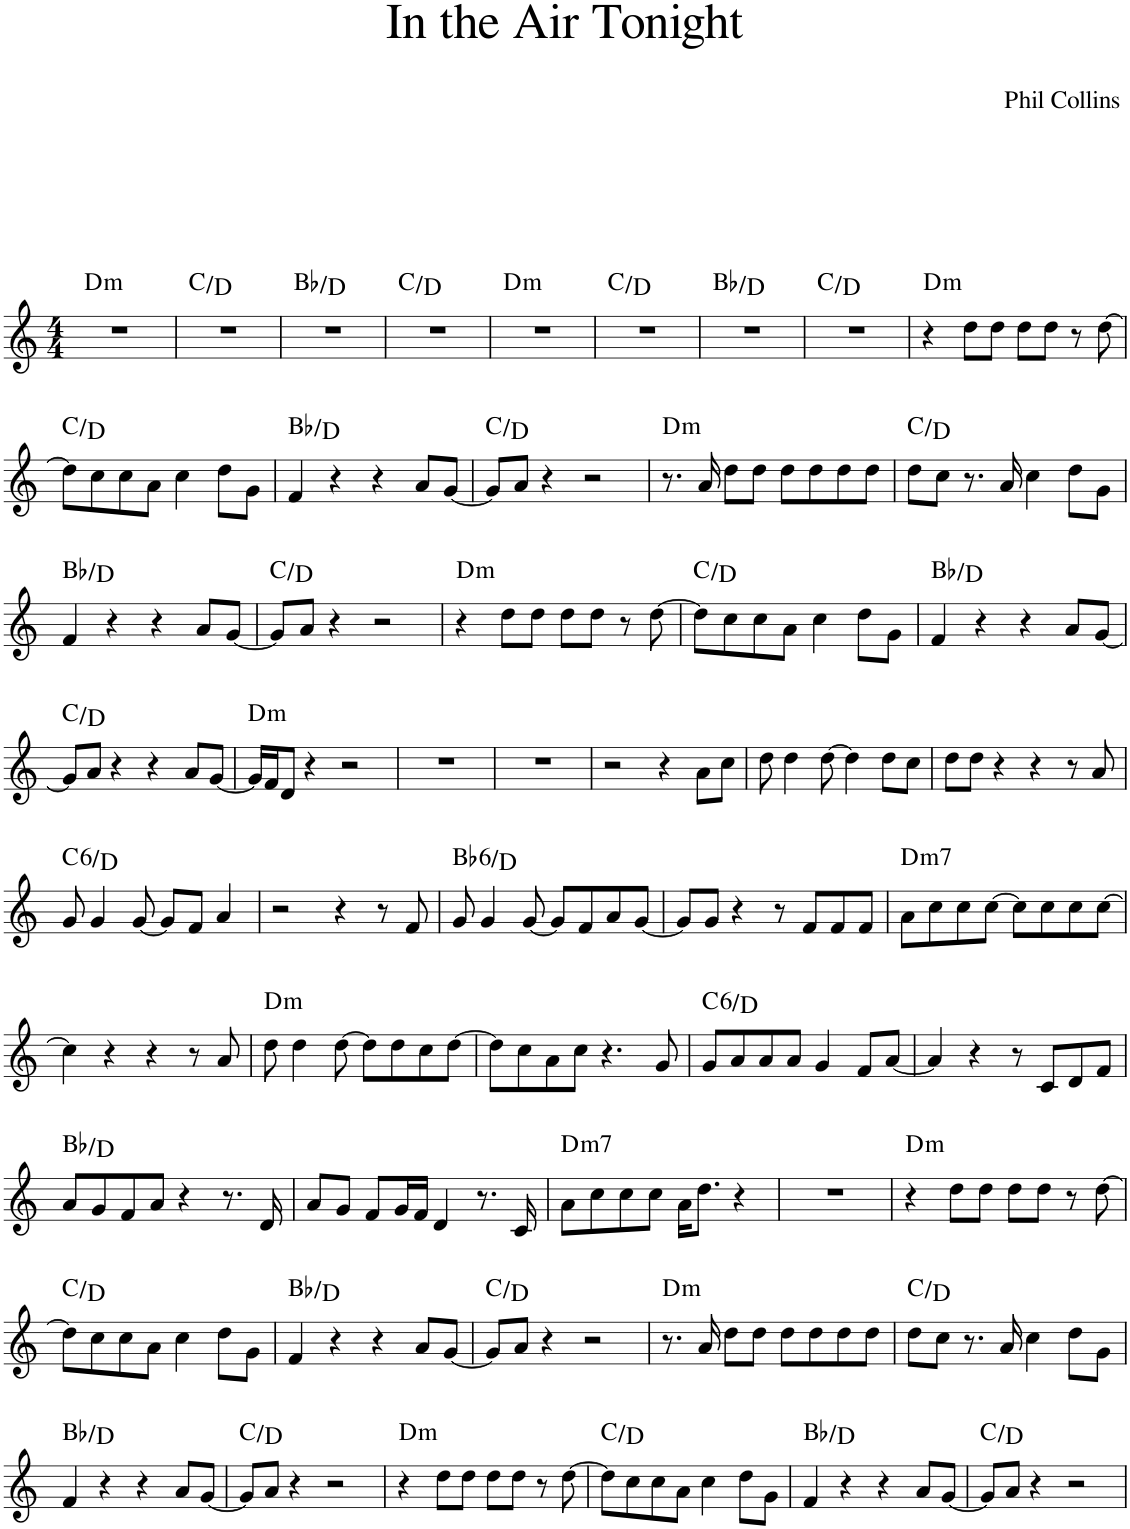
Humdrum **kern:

**kern	**harte
*part1	*part1
*staff1	*
*I"Piano	*
*I'Pno.	*
*clefG2	*
*k[]	*
*M4/4	*
=1	=1
!	!LO:H:kt=m
1r	D:min
=2	=2
1r	C:maj/2
=3	=3
1r	Bb:maj/3
=4	=4
1r	C:maj/2
=5	=5
!	!LO:H:kt=m
1r	D:min
=6	=6
1r	C:maj/2
=7	=7
1r	Bb:maj/3
=8	=8
1r	C:maj/2
=9	=9
!	!LO:H:kt=m
4r	D:min
8dd\L	.
8dd\J	.
8dd\L	.
8dd\J	.
8r	.
[8dd\	.
!!LO:LB:g=z
=10	=10
8dd\L]	C:maj/2
8cc\	.
8cc\	.
8a\J	.
4cc\	.
8dd\L	.
8g\J	.
=11	=11
4f/	Bb:maj/3
4r	.
4r	.
8a/L	.
[8g/J	.
=12	=12
8g/L]	C:maj/2
8a/J	.
4r	.
2r	.
=13	=13
!	!LO:H:kt=m
8.r	D:min
16a/	.
8dd\L	.
8dd\J	.
8dd\L	.
8dd\	.
8dd\	.
8dd\J	.
=14	=14
8dd\L	C:maj/2
8cc\J	.
8.r	.
16a/	.
4cc\	.
8dd\L	.
8g\J	.
!!LO:LB:g=z
=15	=15
4f/	Bb:maj/3
4r	.
4r	.
8a/L	.
[8g/J	.
=16	=16
8g/L]	C:maj/2
8a/J	.
4r	.
2r	.
=17	=17
!	!LO:H:kt=m
4r	D:min
8dd\L	.
8dd\J	.
8dd\L	.
8dd\J	.
8r	.
[8dd\	.
=18	=18
8dd\L]	C:maj/2
8cc\	.
8cc\	.
8a\J	.
4cc\	.
8dd\L	.
8g\J	.
=19	=19
4f/	Bb:maj/3
4r	.
4r	.
8a/L	.
[8g/J	.
!!LO:LB:g=z
=20	=20
8g/L]	C:maj/2
8a/J	.
4r	.
4r	.
8a/L	.
[8g/J	.
=21	=21
!	!LO:H:kt=m
16g/LL]	D:min
16f/J	.
8d/J	.
4r	.
2r	.
=22	=22
1r	.
=23	=23
1r	.
=24	=24
2r	.
4r	.
8a\L	.
8cc\J	.
=25	=25
8dd\	.
4dd\	.
[8dd\	.
4dd\]	.
8dd\L	.
8cc\J	.
=26	=26
8dd\L	.
8dd\J	.
4r	.
4r	.
8r	.
8a/	.
!!LO:LB:g=z
=27	=27
!	!LO:H:kt=6
8g/	C:maj6/2
4g/	.
[8g/	.
8g/L]	.
8f/J	.
4a/	.
=28	=28
2r	.
4r	.
8r	.
8f/	.
=29	=29
!	!LO:H:kt=6
8g/	Bb:maj6/3
4g/	.
[8g/	.
8g/L]	.
8f/	.
8a/	.
[8g/J	.
=30	=30
8g/L]	.
8g/J	.
4r	.
8r	.
8f/L	.
8f/	.
8f/J	.
=31	=31
!	!LO:H:kt=m7
8a\L	D:min7
8cc\	.
8cc\	.
[8cc\J	.
8cc\L]	.
8cc\	.
8cc\	.
[8cc\J	.
!!LO:LB:g=z
=32	=32
4cc\]	.
4r	.
4r	.
8r	.
8a/	.
=33	=33
!	!LO:H:kt=m
8dd\	D:min
4dd\	.
[8dd\	.
8dd\L]	.
8dd\	.
8cc\	.
[8dd\J	.
=34	=34
8dd\L]	.
8cc\	.
8a\	.
8cc\J	.
4.r	.
8g/	.
=35	=35
!	!LO:H:kt=6
8g/L	C:maj6/2
8a/	.
8a/	.
8a/J	.
4g/	.
8f/L	.
[8a/J	.
=36	=36
4a/]	.
4r	.
8r	.
8c/L	.
8d/	.
8f/J	.
!!LO:LB:g=z
=37	=37
8a/L	Bb:maj/3
8g/	.
8f/	.
8a/J	.
4r	.
8.r	.
16d/	.
=38	=38
8a/L	.
8g/J	.
8f/L	.
16g/L	.
16f/JJ	.
4d/	.
8.r	.
16c/	.
=39	=39
!	!LO:H:kt=m7
8a\L	D:min7
8cc\	.
8cc\	.
8cc\J	.
16a\KL	.
8.dd\J	.
4r	.
=40	=40
1r	.
=41	=41
!	!LO:H:kt=m
4r	D:min
8dd\L	.
8dd\J	.
8dd\L	.
8dd\J	.
8r	.
[8dd\	.
!!LO:LB:g=z
=42	=42
8dd\L]	C:maj/2
8cc\	.
8cc\	.
8a\J	.
4cc\	.
8dd\L	.
8g\J	.
=43	=43
4f/	Bb:maj/3
4r	.
4r	.
8a/L	.
[8g/J	.
=44	=44
8g/L]	C:maj/2
8a/J	.
4r	.
2r	.
=45	=45
!	!LO:H:kt=m
8.r	D:min
16a/	.
8dd\L	.
8dd\J	.
8dd\L	.
8dd\	.
8dd\	.
8dd\J	.
=46	=46
8dd\L	C:maj/2
8cc\J	.
8.r	.
16a/	.
4cc\	.
8dd\L	.
8g\J	.
!!LO:LB:g=z
=47	=47
4f/	Bb:maj/3
4r	.
4r	.
8a/L	.
[8g/J	.
=48	=48
8g/L]	C:maj/2
8a/J	.
4r	.
2r	.
=49	=49
!	!LO:H:kt=m
4r	D:min
8dd\L	.
8dd\J	.
8dd\L	.
8dd\J	.
8r	.
[8dd\	.
=50	=50
8dd\L]	C:maj/2
8cc\	.
8cc\	.
8a\J	.
4cc\	.
8dd\L	.
8g\J	.
=51	=51
4f/	Bb:maj/3
4r	.
4r	.
8a/L	.
[8g/J	.
=52	=52
8g/L]	C:maj/2
8a/J	.
4r	.
2r	.
=	=
*-	*-
